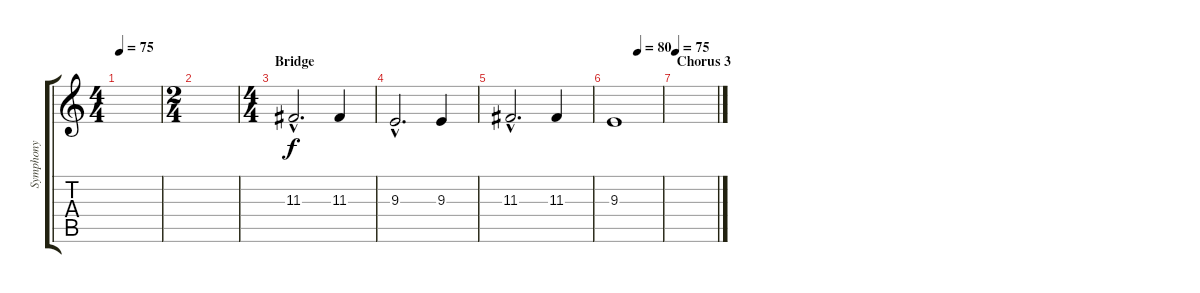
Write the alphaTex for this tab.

\track ("Symphony" "Symphony") {instrument cello}
\staff {score tabs}
\tuning (E4 B3 G3 D3 A2 E2) {hide}
\ts (4 4)
\tempo 75
\clef g2
\ks c
|
\ts (2 4)
|
\ts (4 4)
\section ("" "Bridge")
11.3{hac}.2{d dy f} 11.3.4 |
9.3{hac}.2{d} 9.3.4 |
11.3{hac}.2{d} 11.3.4 |
\tempo (80 0.5)
9.3.1 |
\section ("" "Chorus 3")
\tempo 75
